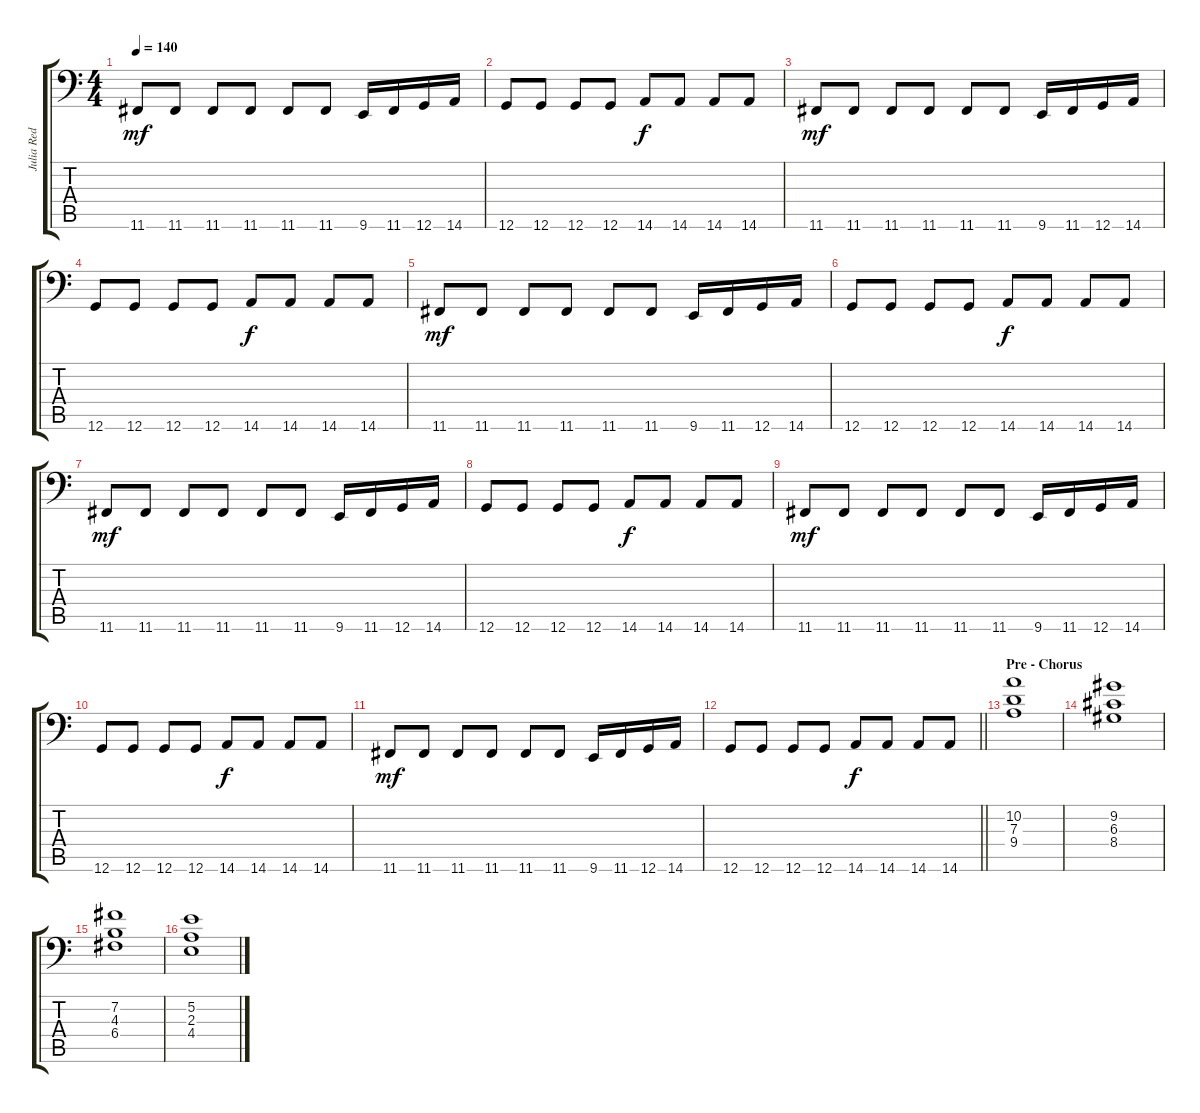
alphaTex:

\track ("Julia Red" "Julia Red") {instrument stringensemble1}
\staff {score tabs}
\tuning (E4 B3 G3 C3 D2 G1) {hide}
\ts (4 4)
\tempo 140
\clef f4
\ks c
11.6.8{dy mf instrument acousticgrandpiano} 11.6.8 11.6.8 11.6.8 11.6.8 11.6.8 9.6.16 11.6.16 12.6.16 14.6.16 |
12.6.8 12.6.8 12.6.8 12.6.8 14.6.8{dy f} 14.6.8 14.6.8 14.6.8 |
11.6.8{dy mf} 11.6.8 11.6.8 11.6.8 11.6.8 11.6.8 9.6.16 11.6.16 12.6.16 14.6.16 |
12.6.8 12.6.8 12.6.8 12.6.8 14.6.8{dy f} 14.6.8 14.6.8 14.6.8 |
11.6.8{dy mf instrument acousticgrandpiano} 11.6.8 11.6.8 11.6.8 11.6.8 11.6.8 9.6.16 11.6.16 12.6.16 14.6.16 |
12.6.8 12.6.8 12.6.8 12.6.8 14.6.8{dy f} 14.6.8 14.6.8 14.6.8 |
11.6.8{dy mf} 11.6.8 11.6.8 11.6.8 11.6.8 11.6.8 9.6.16 11.6.16 12.6.16 14.6.16 |
12.6.8 12.6.8 12.6.8 12.6.8 14.6.8{dy f} 14.6.8 14.6.8 14.6.8 |
11.6.8{dy mf instrument acousticgrandpiano} 11.6.8 11.6.8 11.6.8 11.6.8 11.6.8 9.6.16 11.6.16 12.6.16 14.6.16 |
12.6.8 12.6.8 12.6.8 12.6.8 14.6.8{dy f} 14.6.8 14.6.8 14.6.8 |
11.6.8{dy mf} 11.6.8 11.6.8 11.6.8 11.6.8 11.6.8 9.6.16 11.6.16 12.6.16 14.6.16 |
\barLineRight lightlight
12.6.8 12.6.8 12.6.8 12.6.8 14.6.8{dy f} 14.6.8 14.6.8 14.6.8 |
\section ("" "Pre - Chorus")
(10.2 7.3 9.4).1{instrument stringensemble1} |
(9.2 6.3 8.4).1 |
(7.2 4.3 6.4).1 |
(5.2 2.3 4.4).1
